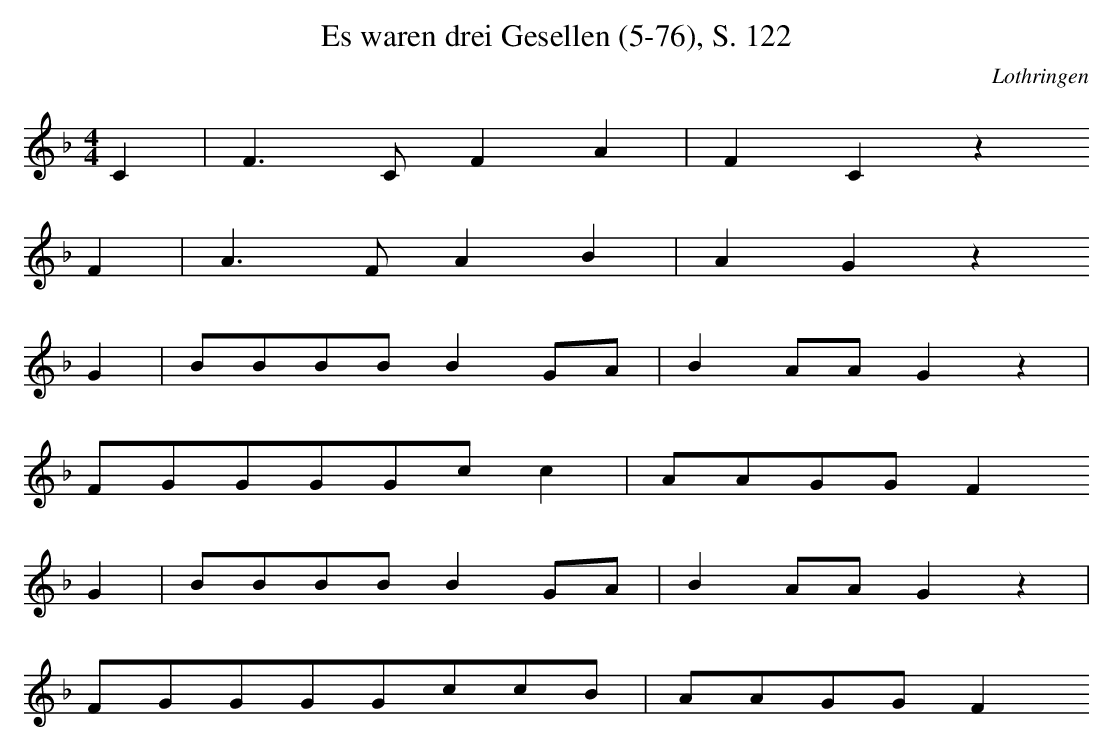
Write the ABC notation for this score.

X:1
T: Es waren drei Gesellen (5-76), S. 122
O: Lothringen
M: 4/4
L: 1/8
K: F
C2 | F3CF2A2 | F2C2z2
F2 | A3FA2B2 | A2G2z2
G2 | BBBBB2GA | B2AAG2z2 |
FGGGGcc2 | AAGGF2
G2 | BBBBB2GA | B2AAG2z2 |
FGGGGccB | AAGGF2
